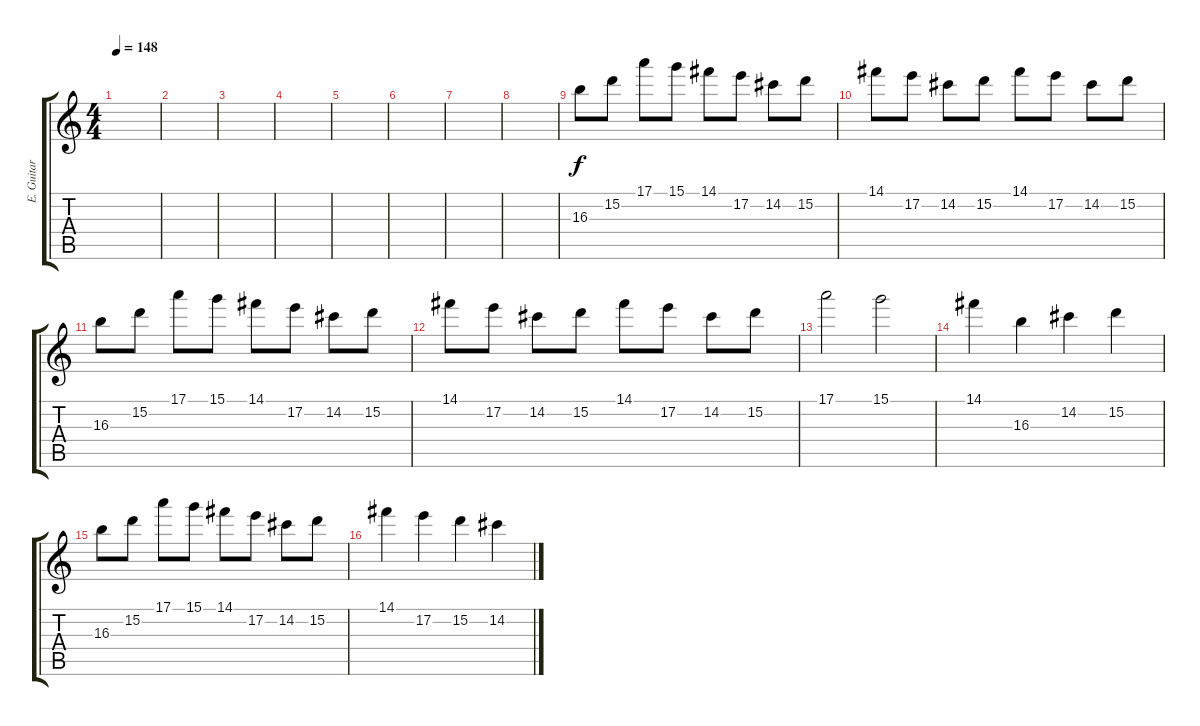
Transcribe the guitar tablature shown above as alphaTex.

\track ("E. Guitar" "E. Guitar") {instrument overdrivenguitar}
\staff {score tabs}
\tuning (E4 B3 G3 D3 A2 E2) {hide}
\ts (4 4)
\tempo 148
\clef g2
\ks c
|
|
|
|
|
|
|
|
16.3.8 15.2.8 17.1.8 15.1.8 14.1.8 17.2.8 14.2.8 15.2.8 |
14.1.8 17.2.8 14.2.8 15.2.8 14.1.8 17.2.8 14.2.8 15.2.8 |
16.3.8 15.2.8 17.1.8 15.1.8 14.1.8 17.2.8 14.2.8 15.2.8 |
14.1.8 17.2.8 14.2.8 15.2.8 14.1.8 17.2.8 14.2.8 15.2.8 |
17.1.2 15.1.2 |
14.1.4 16.3.4 14.2.4 15.2.4 |
16.3.8 15.2.8 17.1.8 15.1.8 14.1.8 17.2.8 14.2.8 15.2.8 |
14.1.4 17.2.4 15.2.4 14.2.4
